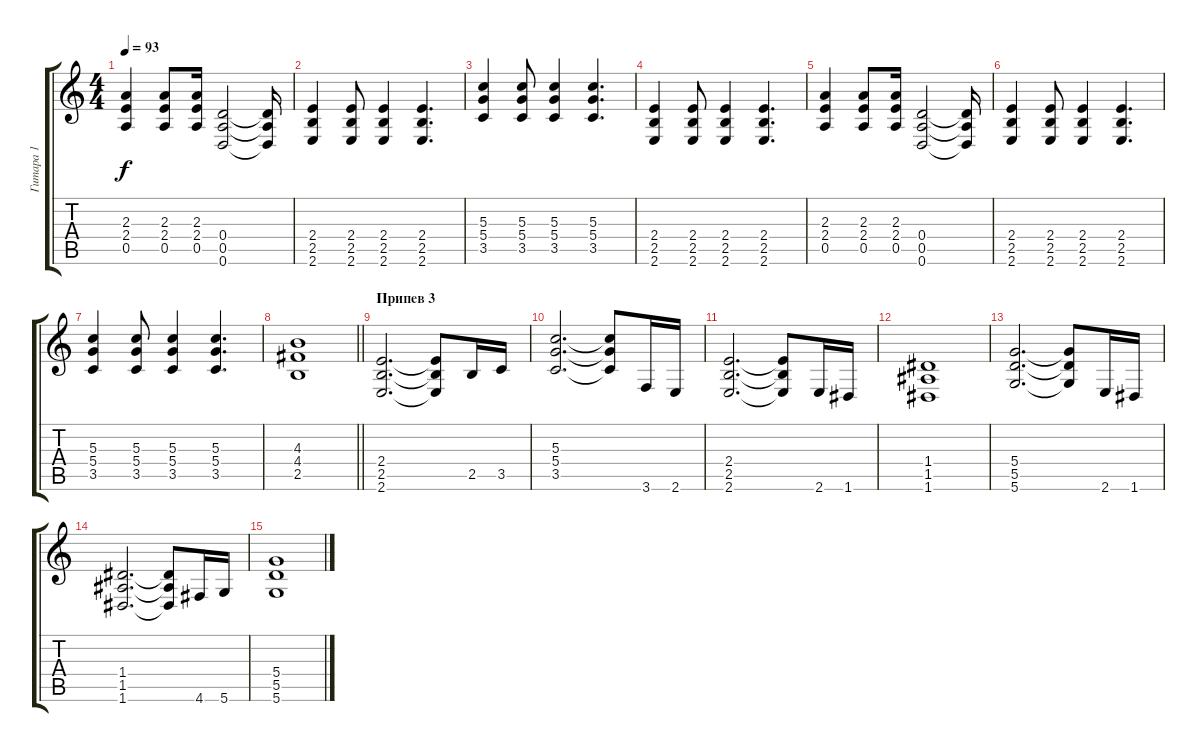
\track ("Гитара 1" "Гитара 1") {instrument distortionguitar}
\staff {score tabs}
\tuning (E4 B3 G3 D3 A2 D2) {hide}
\ts (4 4)
\tempo 93
\clef g2
\ks c
(2.3 2.4 0.5).4{dy f} (2.3 2.4 0.5).8 (2.3 2.4 0.5).16 (0.4 0.5 0.6).2 (0.4{t} 0.5{t} 0.6{t}).16 |
(2.4 2.5 2.6).4 (2.4 2.5 2.6).8 (2.4 2.5 2.6).4 (2.4 2.5 2.6).4{d} |
(5.3 5.4 3.5).4 (5.3 5.4 3.5).8 (5.3 5.4 3.5).4 (5.3 5.4 3.5).4{d} |
(2.4 2.5 2.6).4 (2.4 2.5 2.6).8 (2.4 2.5 2.6).4 (2.4 2.5 2.6).4{d} |
(2.3 2.4 0.5).4 (2.3 2.4 0.5).8 (2.3 2.4 0.5).16 (0.4 0.5 0.6).2 (0.4{t} 0.5{t} 0.6{t}).16 |
(2.4 2.5 2.6).4 (2.4 2.5 2.6).8 (2.4 2.5 2.6).4 (2.4 2.5 2.6).4{d} |
(5.3 5.4 3.5).4 (5.3 5.4 3.5).8 (5.3 5.4 3.5).4 (5.3 5.4 3.5).4{d} |
\barLineRight lightlight
(4.3 4.4 2.5).1 |
\section ("" "Припев 3")
(2.4 2.5 2.6).2{d} (2.4{t} 2.5{t} 2.6{t}).8 2.5.16 3.5.16 |
(5.3 5.4 3.5).2{d} (5.3{t} 5.4{t} 3.5{t}).8 3.6.16 2.6.16 |
(2.4 2.5 2.6).2{d} (2.4{t} 2.5{t} 2.6{t}).8 2.6.16 1.6.16 |
(1.4 1.5 1.6).1 |
(5.4 5.5 5.6).2{d} (5.4{t} 5.5{t} 5.6{t}).8 2.6.16 1.6.16 |
(1.4 1.5 1.6).2{d} (1.4{t} 1.5{t} 1.6{t}).8 4.6.16 5.6.16 |
(5.4 5.5 5.6).1
